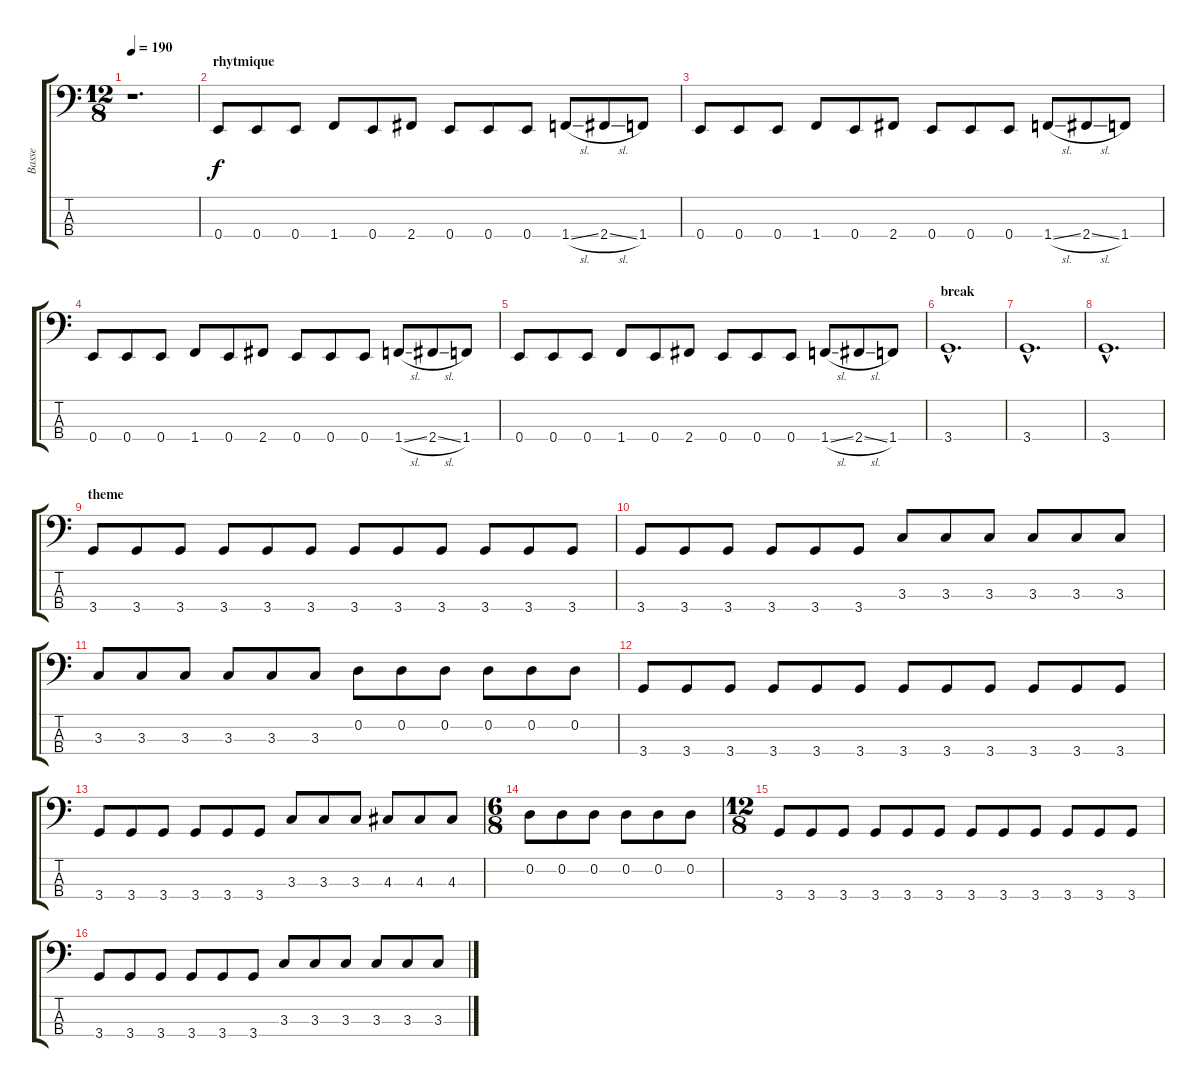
\track ("Basse" "Basse") {instrument electricbassfinger}
\staff {score tabs}
\tuning (G2 D2 A1 E1) {hide}
\ts (12 8)
\tempo 190
\clef f4
\ks c
r.1{d dy f} |
\section ("" "rhytmique")
0.4.8 0.4.8 0.4.8 1.4.8 0.4.8 2.4.8 0.4.8 0.4.8 0.4.8 1.4{sl}.8 2.4{sl}.8 1.4.8 |
0.4.8 0.4.8 0.4.8 1.4.8 0.4.8 2.4.8 0.4.8 0.4.8 0.4.8 1.4{sl}.8 2.4{sl}.8 1.4.8 |
0.4.8 0.4.8 0.4.8 1.4.8 0.4.8 2.4.8 0.4.8 0.4.8 0.4.8 1.4{sl}.8 2.4{sl}.8 1.4.8 |
0.4.8 0.4.8 0.4.8 1.4.8 0.4.8 2.4.8 0.4.8 0.4.8 0.4.8 1.4{sl}.8 2.4{sl}.8 1.4.8 |
\section ("" "break")
3.4{hac}.1{d} |
3.4{hac}.1{d} |
3.4{hac}.1{d} |
\section ("" "theme")
3.4.8 3.4.8 3.4.8 3.4.8 3.4.8 3.4.8 3.4.8 3.4.8 3.4.8 3.4.8 3.4.8 3.4.8 |
3.4.8 3.4.8 3.4.8 3.4.8 3.4.8 3.4.8 3.3.8 3.3.8 3.3.8 3.3.8 3.3.8 3.3.8 |
3.3.8 3.3.8 3.3.8 3.3.8 3.3.8 3.3.8 0.2.8 0.2.8 0.2.8 0.2.8 0.2.8 0.2.8 |
3.4.8 3.4.8 3.4.8 3.4.8 3.4.8 3.4.8 3.4.8 3.4.8 3.4.8 3.4.8 3.4.8 3.4.8 |
3.4.8 3.4.8 3.4.8 3.4.8 3.4.8 3.4.8 3.3.8 3.3.8 3.3.8 4.3.8 4.3.8 4.3.8 |
\ts (6 8)
0.2.8 0.2.8 0.2.8 0.2.8 0.2.8 0.2.8 |
\ts (12 8)
3.4.8 3.4.8 3.4.8 3.4.8 3.4.8 3.4.8 3.4.8 3.4.8 3.4.8 3.4.8 3.4.8 3.4.8 |
3.4.8 3.4.8 3.4.8 3.4.8 3.4.8 3.4.8 3.3.8 3.3.8 3.3.8 3.3.8 3.3.8 3.3.8
